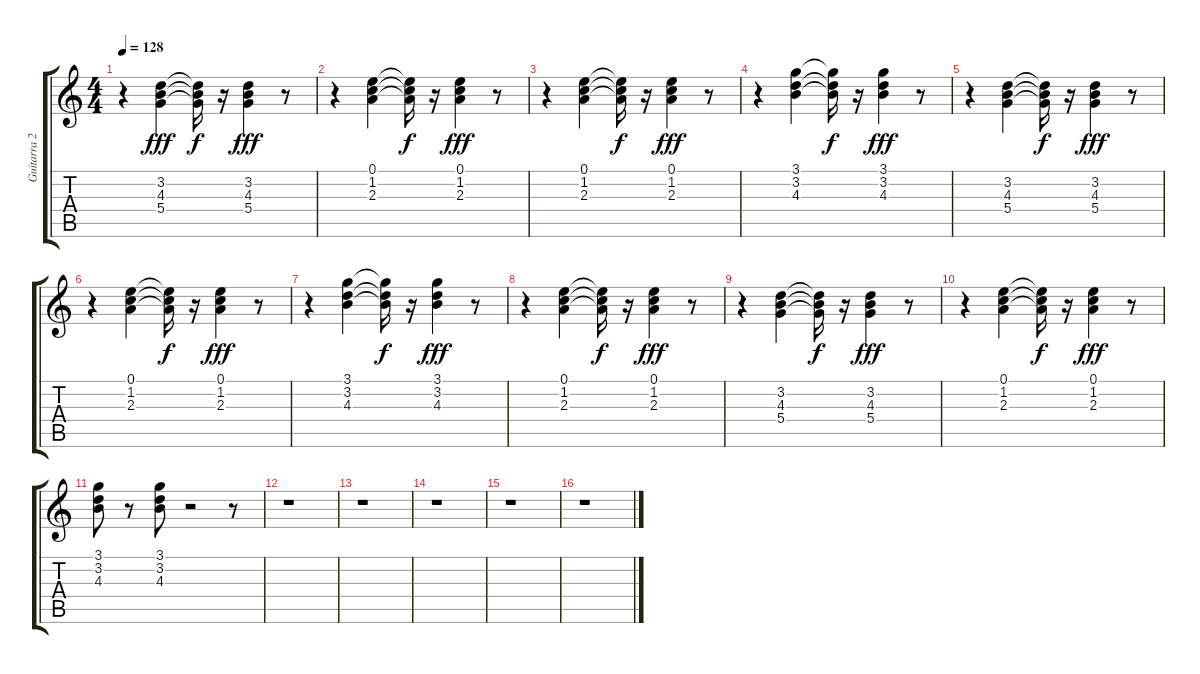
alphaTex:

\track ("Guitarra 2" "Guitarra 2") {instrument electricguitarclean}
\staff {score tabs}
\tuning (E4 B3 G3 D3 A2 E2) {hide}
\ts (4 4)
\tempo 128
\clef g2
\ks c
r.4{dy fff} (3.2 4.3 5.4).4 (3.2{t} 4.3{t} 5.4{t}).16{dy f} r.16 (3.2 4.3 5.4).4{dy fff} r.8 |
r.4 (0.1 1.2 2.3).4 (0.1{t} 1.2{t} 2.3{t}).16{dy f} r.16 (0.1 1.2 2.3).4{dy fff} r.8 |
r.4 (0.1 1.2 2.3).4 (0.1{t} 1.2{t} 2.3{t}).16{dy f} r.16 (0.1 1.2 2.3).4{dy fff} r.8 |
r.4 (3.1 3.2 4.3).4 (3.1{t} 3.2{t} 4.3{t}).16{dy f} r.16 (3.1 3.2 4.3).4{dy fff} r.8 |
r.4 (3.2 4.3 5.4).4 (3.2{t} 4.3{t} 5.4{t}).16{dy f} r.16 (3.2 4.3 5.4).4{dy fff} r.8 |
r.4 (0.1 1.2 2.3).4 (0.1{t} 1.2{t} 2.3{t}).16{dy f} r.16 (0.1 1.2 2.3).4{dy fff} r.8 |
r.4 (3.1 3.2 4.3).4 (3.1{t} 3.2{t} 4.3{t}).16{dy f} r.16 (3.1 3.2 4.3).4{dy fff} r.8 |
r.4 (0.1 1.2 2.3).4 (0.1{t} 1.2{t} 2.3{t}).16{dy f} r.16 (0.1 1.2 2.3).4{dy fff} r.8 |
r.4 (3.2 4.3 5.4).4 (3.2{t} 4.3{t} 5.4{t}).16{dy f} r.16 (3.2 4.3 5.4).4{dy fff} r.8 |
r.4 (0.1 1.2 2.3).4 (0.1{t} 1.2{t} 2.3{t}).16{dy f} r.16 (0.1 1.2 2.3).4{dy fff} r.8 |
(3.1 3.2 4.3).8 r.8 (3.1 3.2 4.3).8 r.2 r.8 |
r.1 |
r.1 |
r.1 |
r.1 |
r.1
